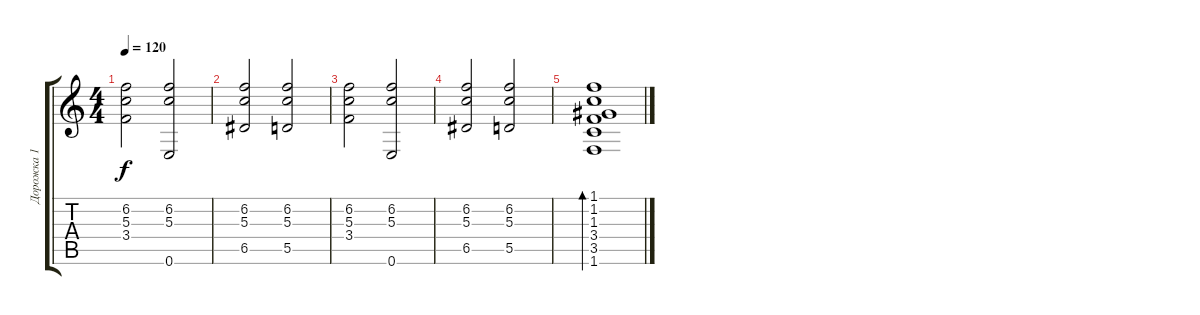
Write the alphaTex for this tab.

\track ("Дорожка 1" "Дорожка 1") {instrument acousticguitarnylon}
\staff {score tabs}
\tuning (E4 B3 G3 D3 A2 E2) {hide}
\ts (4 4)
\tempo 120
\clef g2
\ks c
(6.2 5.3 3.4).2{dy f} (6.2 5.3 0.6).2 |
(6.2 5.3 6.5).2 (6.2 5.3 5.5).2 |
(6.2 5.3 3.4).2 (6.2 5.3 0.6).2 |
(6.2 5.3 6.5).2 (6.2 5.3 5.5).2 |
(1.1 1.2 1.3 3.4 3.5 1.6).1{bd 480}
